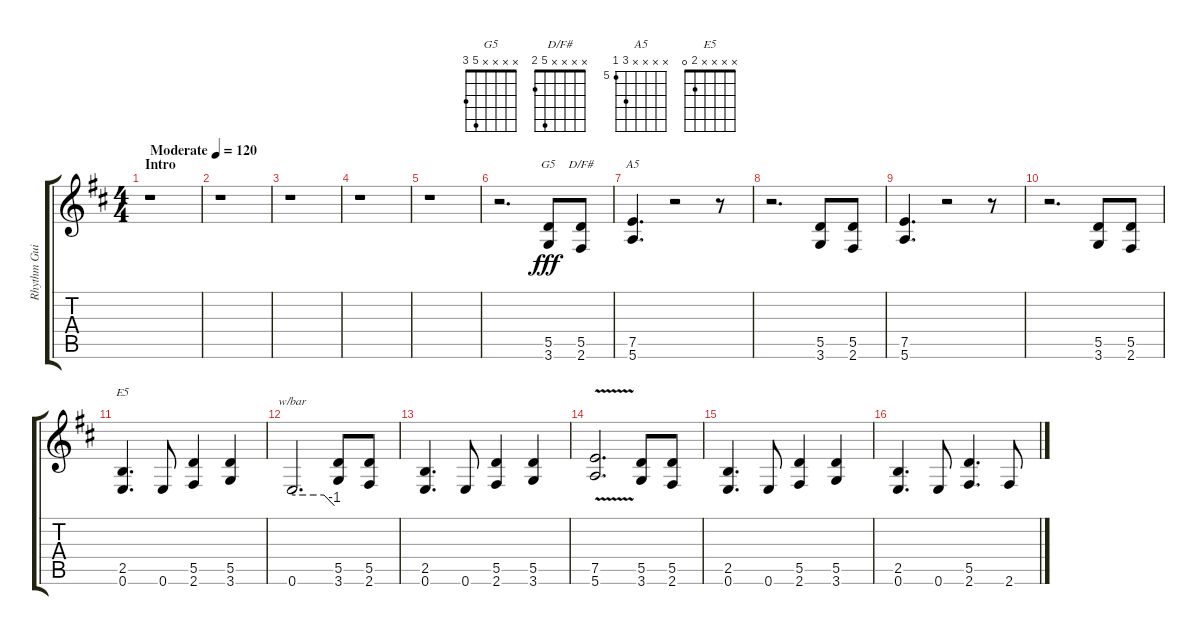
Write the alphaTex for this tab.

\track ("Rhythm Guitar" "Rhythm Gui") {instrument overdrivenguitar}
\staff {score tabs}
\tuning (E4 B3 G3 D3 A2 E2) {hide}
\chord ("G5" x x x x 5 3)
\chord ("D/F#" x x x x 5 2)
\chord ("A5" x x x x 7 5) {firstfret 5}
\chord ("E5" x x x x 2 0)
\ts (4 4)
\section ("" "Intro")
\tempo (120 "Moderate")
\clef g2
\ks d
r.1{dy fff instrument overdrivenguitar} |
r.1 |
r.1 |
r.1 |
r.1 |
r.2{d} (5.5 3.6).8{ch "G5"} (5.5 2.6).8{ch "D/F#"} |
(7.5 5.6).4{d ch "A5"} r.2 r.8 |
r.2{d} (5.5 3.6).8 (5.5 2.6).8 |
(7.5 5.6).4{d} r.2 r.8 |
r.2{d} (5.5 3.6).8 (5.5 2.6).8 |
(2.5 0.6).4{d ch "E5"} 0.6.8 (5.5 2.6).4 (5.5 3.6).4 |
0.6.2{d tbe (custom default 0 0 15 0 30 0 45 0 60 -4)} (5.5 3.6).8 (5.5 2.6).8 |
(2.5 0.6).4{d} 0.6.8 (5.5 2.6).4 (5.5 3.6).4 |
(7.5 5.6{v}).2{d} (5.5 3.6).8 (5.5 2.6).8 |
(2.5 0.6).4{d} 0.6.8 (5.5 2.6).4 (5.5 3.6).4 |
(2.5 0.6).4{d} 0.6.8 (5.5 2.6).4{d} 2.6.8
